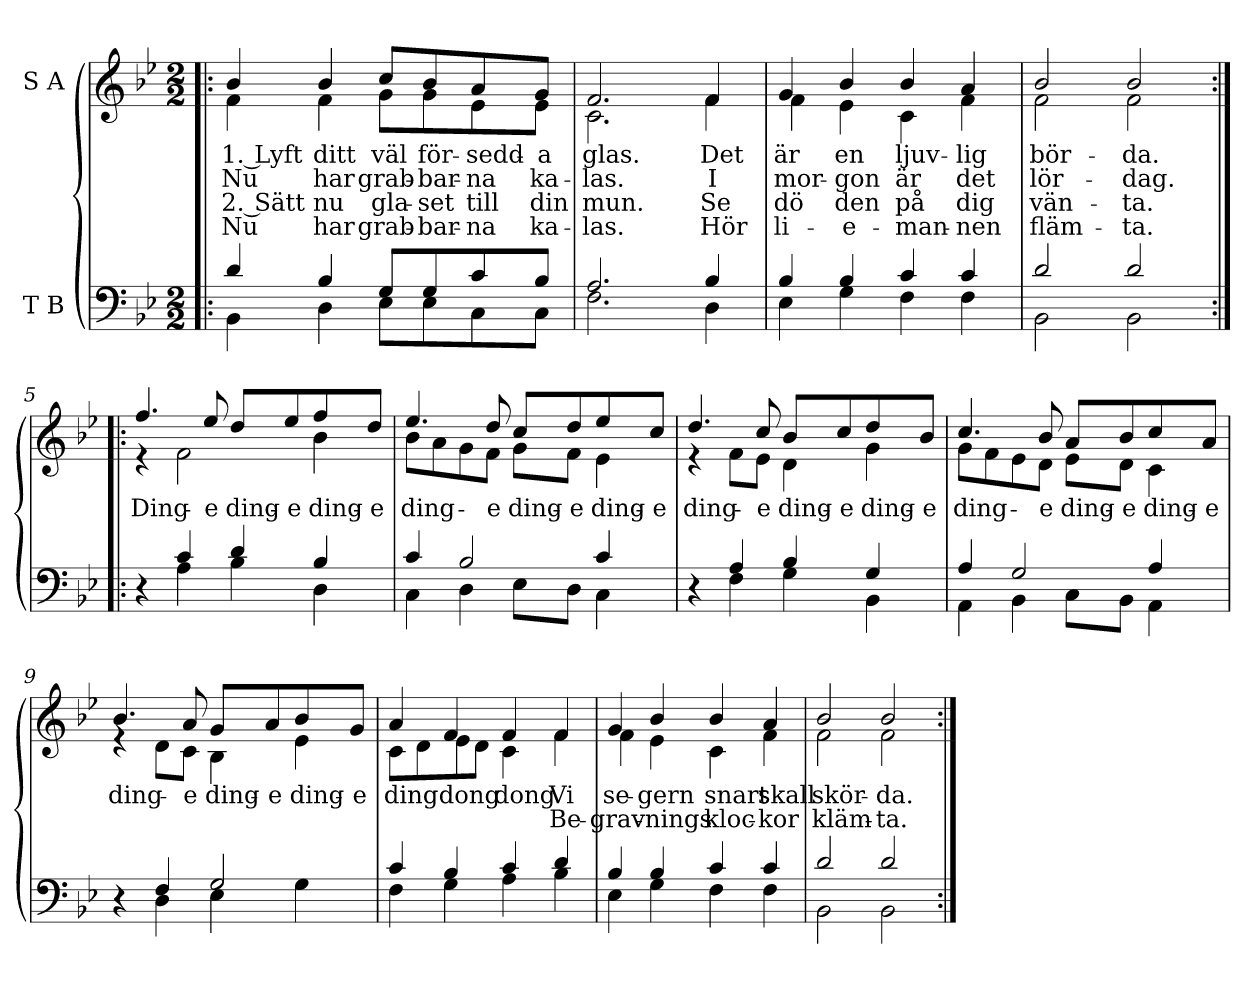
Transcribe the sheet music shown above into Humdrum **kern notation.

**kern	**kern	**text	**text	**text	**text
*part2	*part1	*part1	*part1	*part1	*part1
*staff2	*staff1	*staff1	*staff1	*staff1	*staff1
*I"T B	*I"S A	*	*	*	*
*clefF4	*clefG2	*	*	*	*
*k[b-e-]	*k[b-e-]	*	*	*	*
*B-:	*B-:	*	*	*	*
*M2/2	*M2/2	*	*	*	*
=1!|:	=1!|:	=1!|:	=1!|:	=1!|:	=1!|:
*^	*	*	*	*	*
!	!	!	!LO:LY:b	!LO:LY:b	!LO:LY:b	!LO:LY:b
*	*	*^	*	*	*	*
4d/	4BB-\	4b-/	4f\	1. Lyft	Nu	2. Sätt	Nu
!	!	!	!	!LO:LY:b	!LO:LY:b	!LO:LY:b	!LO:LY:b
4B-/	4D\	4b-/	4f\	ditt	har	nu	har
!	!	!	!	!LO:LY:b	!LO:LY:b	!LO:LY:b	!LO:LY:b
8G/L	8E-\L	8cc/L	8g\L	väl	grab-	gla-	grab-
!	!	!	!	!LO:LY:b	!LO:LY:b	!LO:LY:b	!LO:LY:b
8G/	8E-\	8b-/	8g\	för-	-bar-	-set	-bar-
!	!	!	!	!LO:LY:b	!LO:LY:b	!LO:LY:b	!LO:LY:b
8c/	8C\	8a/	8e-\	sedd-	-na	till	-na
!	!	!	!	!LO:LY:b	!LO:LY:b	!LO:LY:b	!LO:LY:b
8B-/J	8C\J	8g/J	8e-\J	-a	ka-	din	ka-
=2	=2	=2	=2	=2	=2	=2	=2
!	!	!	!	!LO:LY:b	!LO:LY:b	!LO:LY:b	!LO:LY:b
2.A/	2.F\	2.f/	2.c\	glas.	-las.	mun.	-las.
!	!	!	!	!LO:LY:b	!LO:LY:b	!LO:LY:b	!LO:LY:b
4B-/	4D\	4f/	4f\	Det	I	Se	Hör
=3	=3	=3	=3	=3	=3	=3	=3
!	!	!	!	!LO:LY:b	!LO:LY:b	!LO:LY:b	!LO:LY:b
4B-/	4E-\	4g/	4f\	är	mor-	dö	li-
!	!	!	!	!LO:LY:b	!LO:LY:b	!LO:LY:b	!LO:LY:b
4B-/	4G\	4b-/	4e-\	en	-gon	den	-e-
!	!	!	!	!LO:LY:b	!LO:LY:b	!LO:LY:b	!LO:LY:b
4c/	4F\	4b-/	4c\	ljuv-	-är	på	-man-
!	!	!	!	!LO:LY:b	!LO:LY:b	!LO:LY:b	!LO:LY:b
4c/	4F\	4a/	4f\	lig	det	dig	-nen
=4	=4	=4	=4	=4	=4	=4	=4
!	!	!	!	!LO:LY:b	!LO:LY:b	!LO:LY:b	!LO:LY:b
2d/	2BB-\	2b-/	2f\	bör-	-lör-	vän-	fläm-
!	!	!	!	!LO:LY:b	!LO:LY:b	!LO:LY:b	!LO:LY:b
2d/	2BB-\	2b-/	2f\	da.	-dag.	-ta.	-ta.
!!LO:LB:g=z	!!
=5:|!|:	=5:|!|:	=5:|!|:	=5:|!|:	=5:|!|:	=5:|!|:	=5:|!|:	=5:|!|:
!	!	!	!	!LO:LY:b	!	!	!
4r	4rGGyy	4.ff/	4re	Ding-	.	.	.
4c/	4A\	.	2f\	.	.	.	.
!	!	!	!	!LO:LY:b	!	!	!
.	.	8ee-/	.	-e	.	.	.
!	!	!	!	!LO:LY:b	!	!	!
4d/	4B-\	8dd/L	.	ding-	.	.	.
!	!	!	!	!LO:LY:b	!	!	!
.	.	8ee-/	.	-e	.	.	.
!	!	!	!	!LO:LY:b	!	!	!
4B-/	4D\	8ff/	4b-\	ding-	.	.	.
!	!	!	!	!LO:LY:b	!	!	!
.	.	8dd/J	.	-e	.	.	.
=6	=6	=6	=6	=6	=6	=6	=6
!	!	!	!	!LO:LY:b	!	!	!
4c/	4C\	4.ee-/	8b-\L	ding-	.	.	.
.	.	.	8a\	.	.	.	.
2B-/	4D\	.	8g\	.	.	.	.
!	!	!	!	!LO:LY:b	!	!	!
.	.	8dd/	8f\J	-e	.	.	.
!	!	!	!	!LO:LY:b	!	!	!
.	8E-\L	8cc/L	8g\L	ding-	.	.	.
!	!	!	!	!LO:LY:b	!	!	!
.	8D\J	8dd/	8f\J	-e	.	.	.
!	!	!	!	!LO:LY:b	!	!	!
4c/	4C\	8ee-/	4e-\	ding-	.	.	.
!	!	!	!	!LO:LY:b	!	!	!
.	.	8cc/J	.	-e	.	.	.
=7	=7	=7	=7	=7	=7	=7	=7
!	!	!	!	!LO:LY:b	!	!	!
4r	4rGGyy	4.dd/	4re	ding-	.	.	.
4A/	4F\	.	8f\L	.	.	.	.
!	!	!	!	!LO:LY:b	!	!	!
.	.	8cc/	8e-\J	-e	.	.	.
!	!	!	!	!LO:LY:b	!	!	!
4B-/	4G\	8b-/L	4d\	ding-	.	.	.
!	!	!	!	!LO:LY:b	!	!	!
.	.	8cc/	.	-e	.	.	.
!	!	!	!	!LO:LY:b	!	!	!
4G/	4BB-\	8dd/	4g\	ding-	.	.	.
!	!	!	!	!LO:LY:b	!	!	!
.	.	8b-/J	.	-e	.	.	.
=8	=8	=8	=8	=8	=8	=8	=8
!	!	!	!	!LO:LY:b	!	!	!
4A/	4AA\	4.cc/	8g\L	ding-	.	.	.
.	.	.	8f\	.	.	.	.
2G/	4BB-\	.	8e-\	.	.	.	.
!	!	!	!	!LO:LY:b	!	!	!
.	.	8b-/	8d\J	-e	.	.	.
!	!	!	!	!LO:LY:b	!	!	!
.	8C\L	8a/L	8e-\L	ding-	.	.	.
!	!	!	!	!LO:LY:b	!	!	!
.	8BB-\J	8b-/	8d\J	-e	.	.	.
!	!	!	!	!LO:LY:b	!	!	!
4A/	4AA\	8cc/	4c\	ding-	.	.	.
!	!	!	!	!LO:LY:b	!	!	!
.	.	8a/J	.	-e	.	.	.
!!LO:LB:g=z	!!
=9	=9	=9	=9	=9	=9	=9	=9
!	!	!	!	!LO:LY:b	!	!	!
4r	4rGGyy	4.b-/	4re	ding-	.	.	.
4F/	4D\	.	8d\L	.	.	.	.
!	!	!	!	!LO:LY:b	!	!	!
.	.	8a/	8c\J	-e	.	.	.
!	!	!	!	!LO:LY:b	!	!	!
2G/	4E-\	8g/L	4B-\	ding-	.	.	.
!	!	!	!	!LO:LY:b	!	!	!
.	.	8a/	.	-e	.	.	.
!	!	!	!	!LO:LY:b	!	!	!
.	4G\	8b-/	4e-\	ding-	.	.	.
!	!	!	!	!LO:LY:b	!	!	!
.	.	8g/J	.	-e	.	.	.
=10	=10	=10	=10	=10	=10	=10	=10
!	!	!	!	!LO:LY:b	!	!	!
4c/	4F\	4a/	8c\L	ding	.	.	.
.	.	.	8d\	.	.	.	.
!	!	!	!	!LO:LY:b	!	!	!
4B-/	4G\	4f/	8e-\	dong	.	.	.
.	.	.	8d\J	.	.	.	.
!	!	!	!	!LO:LY:b	!	!	!
4c/	4A\	4f/	4c\	dong	.	.	.
!	!	!	!	!LO:LY:b	!LO:LY:b	!	!
4d/	4B-\	4f/	4f\	Vi	Be-	.	.
=11	=11	=11	=11	=11	=11	=11	=11
!	!	!	!	!LO:LY:b	!LO:LY:b	!	!
4B-/	4E-\	4g/	4f\	se-	-grav-	.	.
!	!	!	!	!LO:LY:b	!LO:LY:b	!	!
4B-/	4G\	4b-/	4e-\	-gern	-nings	.	.
!	!	!	!	!LO:LY:b	!LO:LY:b	!	!
4c/	4F\	4b-/	4c\	snart	kloc-	.	.
!	!	!	!	!LO:LY:b	!LO:LY:b	!	!
4c/	4F\	4a/	4f\	skall	-kor	.	.
=12	=12	=12	=12	=12	=12	=12	=12
!	!	!	!	!LO:LY:b	!LO:LY:b	!	!
2d/	2BB-\	2b-/	2f\	skör-	kläm-	.	.
!	!	!	!	!LO:LY:b	!LO:LY:b	!	!
2d/	2BB-\	2b-/	2f\	-da.	-ta.	.	.
*v	*v	*	*	*	*	*	*
*	*v	*v	*	*	*	*
=:|!	=:|!	=:|!	=:|!	=:|!	=:|!
*-	*-	*-	*-	*-	*-
